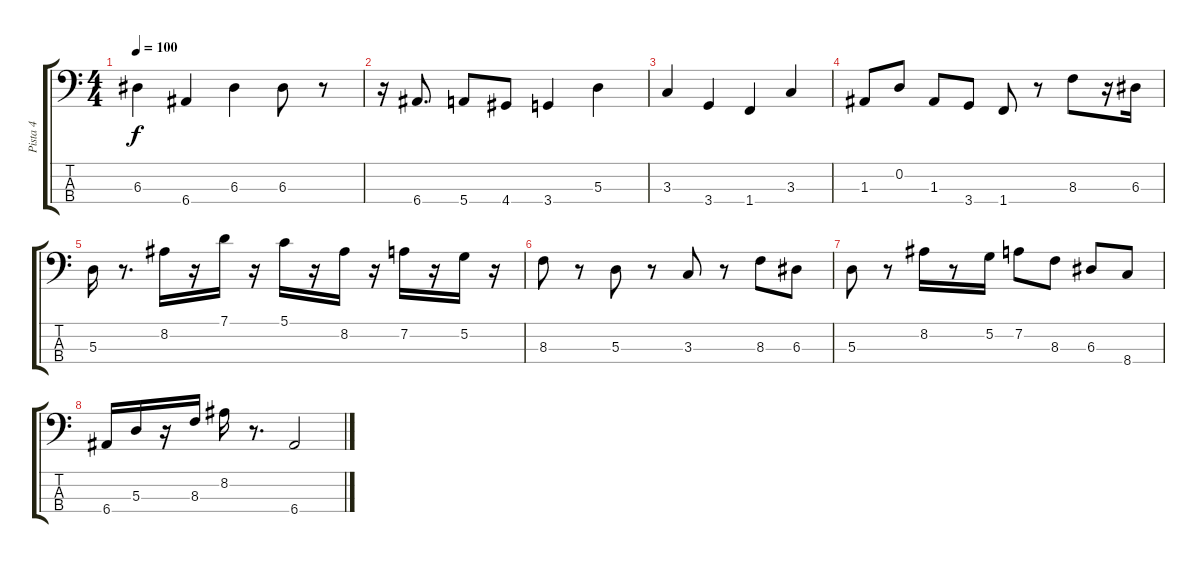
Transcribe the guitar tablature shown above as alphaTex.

\track ("Pista 4" "Pista 4") {instrument electricbassfinger}
\staff {score tabs}
\tuning (G2 D2 A1 E1) {hide}
\ts (4 4)
\tempo 100
\clef f4
\ks c
6.3.4{dy f} 6.4.4 6.3.4 6.3.8 r.8 |
r.16 6.4.8{d} 5.4.8 4.4.8 3.4.4 5.3.4 |
3.3.4 3.4.4 1.4.4 3.3.4 |
1.3.8 0.2.8 1.3.8 3.4.8 1.4.8 r.8 8.3.8 r.16 6.3.16 |
5.3.16 r.8{d} 8.2.16 r.16 7.1.16 r.16 5.1.16 r.16 8.2.16 r.16 7.2.16 r.16 5.2.16 r.16 |
8.3.8 r.8 5.3.8 r.8 3.3.8 r.8 8.3.8 6.3.8 |
5.3.8 r.8 8.2.16 r.8 5.2.16 7.2.8 8.3.8 6.3.8 8.4.8 |
6.4.16 5.3.16 r.16 8.3.16 8.2.16 r.8{d} 6.4.2
